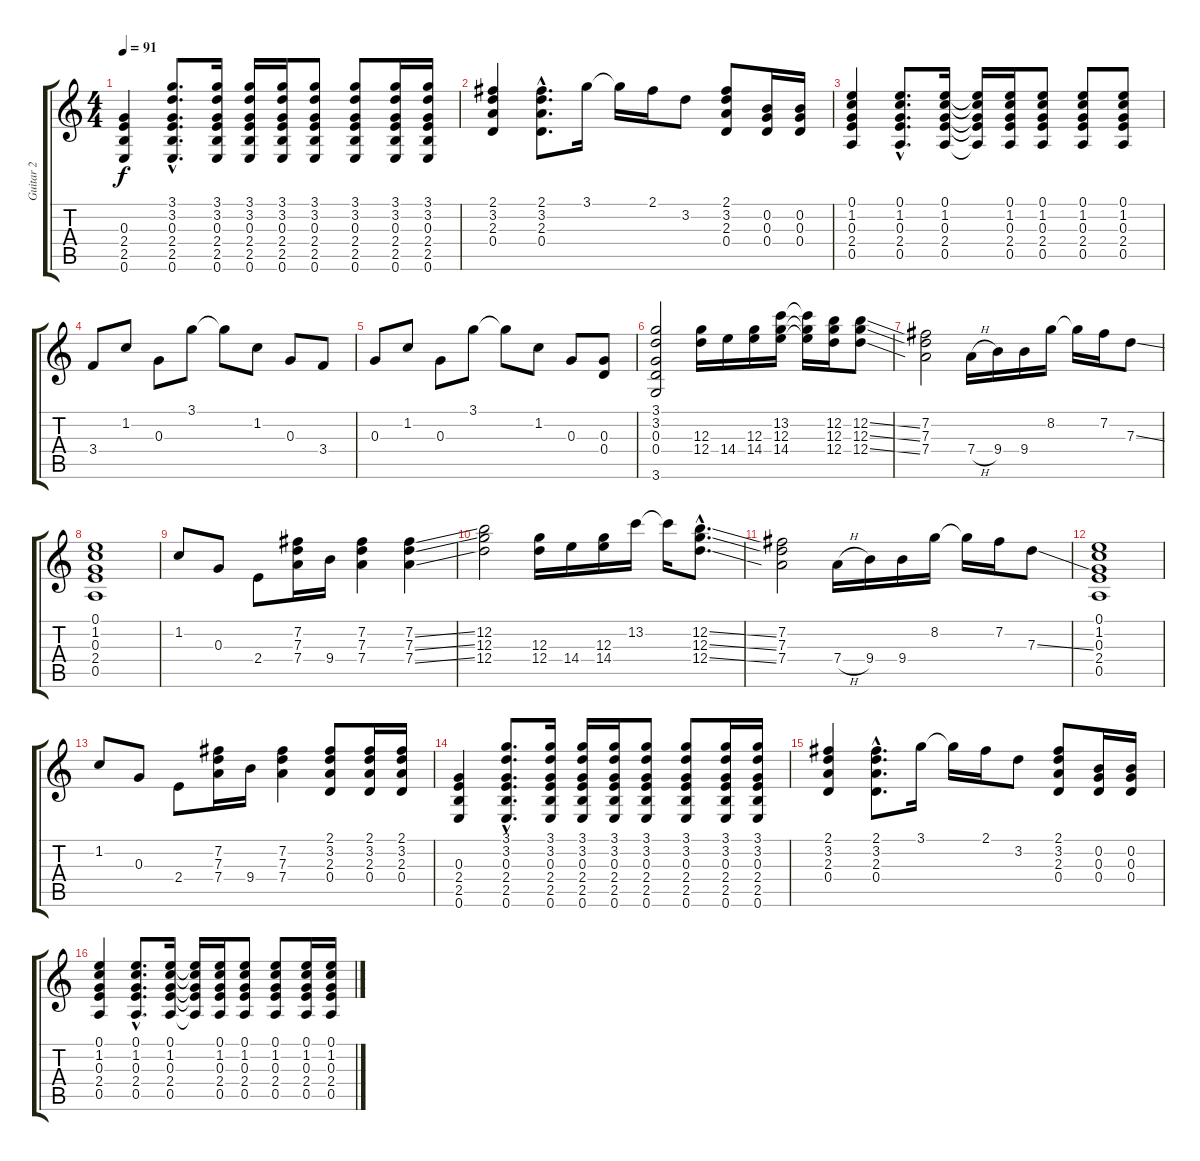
\track ("Guitar 2" "Guitar 2") {instrument distortionguitar}
\staff {score tabs}
\tuning (E4 B3 G3 D3 A2 E2) {hide}
\ts (4 4)
\tempo 91
\clef g2
\ks c
(0.3 2.4 2.5 0.6).4{dy f} (3.1{hac} 3.2{hac} 0.3{hac} 2.4{hac} 2.5{hac} 0.6{hac}).8{d} (3.1 3.2 0.3 2.4 2.5 0.6).16 (3.1 3.2 0.3 2.4 2.5 0.6).16 (3.1 3.2 0.3 2.4 2.5 0.6).16 (3.1 3.2 0.3 2.4 2.5 0.6).8 (3.1 3.2 0.3 2.4 2.5 0.6).8 (3.1 3.2 0.3 2.4 2.5 0.6).16 (3.1 3.2 0.3 2.4 2.5 0.6).16 |
(2.1 3.2 2.3 0.4).4 (2.1{hac} 3.2{hac} 2.3{hac} 0.4{hac}).8{d} 3.1.16 3.1{t}.16 2.1.16 3.2.8 (2.1 3.2 2.3 0.4).8 (0.2 0.3 0.4).16 (0.2 0.3 0.4).16 |
(0.1 1.2 0.3 2.4 0.5).4 (0.1{hac} 1.2{hac} 0.3{hac} 2.4{hac} 0.5{hac}).8{d} (0.1 1.2 0.3 2.4 0.5).16 (0.1{t} 1.2{t} 0.3{t} 2.4{t} 0.5{t}).16 (0.1 1.2 0.3 2.4 0.5).16 (0.1 1.2 0.3 2.4 0.5).8 (0.1 1.2 0.3 2.4 0.5).8 (0.1 1.2 0.3 2.4 0.5).8 |
3.4.8 1.2.8 0.3.8 3.1.8 3.1{t}.8 1.2.8 0.3.8 3.4.8 |
0.3.8 1.2.8 0.3.8 3.1.8 3.1{t}.8 1.2.8 0.3.8 (0.3 0.4).8 |
(3.1 3.2 0.3 0.4 3.6).2 (12.3 12.4).16 14.4.16 (12.3 14.4).16 (13.2 12.3 14.4).16 (13.2{t} 12.3{t} 14.4{t}).16 (12.2 12.3 12.4).16 (12.2{ss} 12.3{ss} 12.4{ss}).8 |
(7.2 7.3 7.4).2 7.4{h}.16 9.4.16 9.4.16 8.2.16 8.2{t}.16 7.2.16 7.3{ss}.8 |
(0.1 1.2 0.3 2.4 0.5).1 |
1.2.8 0.3.8 2.4.8 (7.2 7.3 7.4).16 9.4.16 (7.2 7.3 7.4).4 (7.2{ss} 7.3{ss} 7.4{ss}).4 |
(12.2 12.3 12.4).2 (12.3 12.4).16 14.4.16 (12.3 14.4).16 13.2.16 13.2{t}.16 (12.2{ss hac} 12.3{ss hac} 12.4{ss hac}).8{d} |
(7.2 7.3 7.4).2 7.4{h}.16 9.4.16 9.4.16 8.2.16 8.2{t}.16 7.2.16 7.3{ss}.8 |
(0.1 1.2 0.3 2.4 0.5).1 |
1.2.8 0.3.8 2.4.8 (7.2 7.3 7.4).16 9.4.16 (7.2 7.3 7.4).4 (2.1 3.2 2.3 0.4).8 (2.1 3.2 2.3 0.4).16 (2.1 3.2 2.3 0.4).16 |
(0.3 2.4 2.5 0.6).4 (3.1{hac} 3.2{hac} 0.3{hac} 2.4{hac} 2.5{hac} 0.6{hac}).8{d} (3.1 3.2 0.3 2.4 2.5 0.6).16 (3.1 3.2 0.3 2.4 2.5 0.6).16 (3.1 3.2 0.3 2.4 2.5 0.6).16 (3.1 3.2 0.3 2.4 2.5 0.6).8 (3.1 3.2 0.3 2.4 2.5 0.6).8 (3.1 3.2 0.3 2.4 2.5 0.6).16 (3.1 3.2 0.3 2.4 2.5 0.6).16 |
(2.1 3.2 2.3 0.4).4 (2.1{hac} 3.2{hac} 2.3{hac} 0.4{hac}).8{d} 3.1.16 3.1{t}.16 2.1.16 3.2.8 (2.1 3.2 2.3 0.4).8 (0.2 0.3 0.4).16 (0.2 0.3 0.4).16 |
(0.1 1.2 0.3 2.4 0.5).4 (0.1{hac} 1.2{hac} 0.3{hac} 2.4{hac} 0.5{hac}).8{d} (0.1 1.2 0.3 2.4 0.5).16 (0.1{t} 1.2{t} 0.3{t} 2.4{t} 0.5{t}).16 (0.1 1.2 0.3 2.4 0.5).16 (0.1 1.2 0.3 2.4 0.5).8 (0.1 1.2 0.3 2.4 0.5).8 (0.1 1.2 0.3 2.4 0.5).16 (0.1 1.2 0.3 2.4 0.5).16
